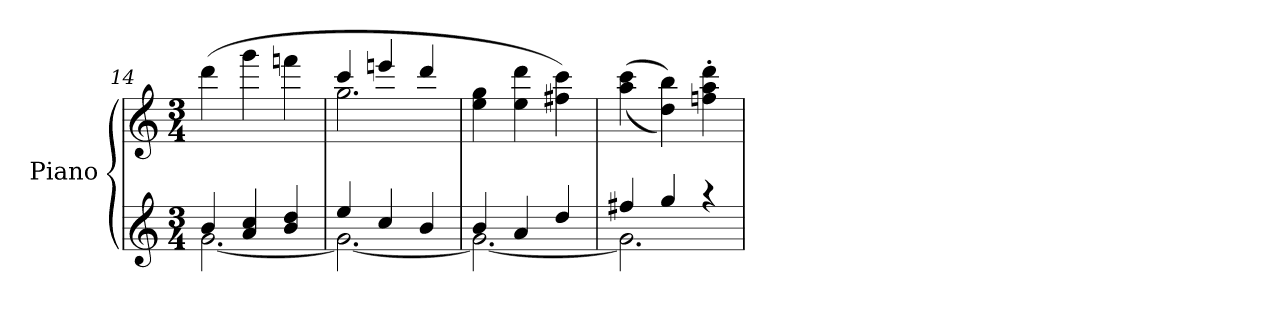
**kern	**kern
*part1	*part1
*staff2	*staff1
*I"Piano	*
*I'Pno.	*
*clefG2	*clefG2
*k[]	*k[]
*M3/4	*M3/4
=14	=14
*^	*
4b/	[2.g\	(>4ddd\
4a/ 4cc/	.	4ggg\
4b/ 4dd/	.	4fffn\
=15	=15	=15
*	*	*^
4ee/	2.g\_	4ccc/	2.gg\
4cc/	.	4eeen/	.
4b/	.	4ddd/	.
*	*	*v	*v
=16	=16	=16
4b/	2.g\_	4ee\ 4gg\
4a/	.	4ee\ 4ddd\
4dd/	.	4ff#X\ 4ccc\)
!!LO:LB:g=z
=17	=17	=17
4ff#X/	2.g\]	(<(>4aa\ 4ccc\
4gg/	.	4dd\ 4bb\))
4r	.	4ffn\' 4aa\' 4ddd\'
*v	*v	*
=	=
*-	*-
